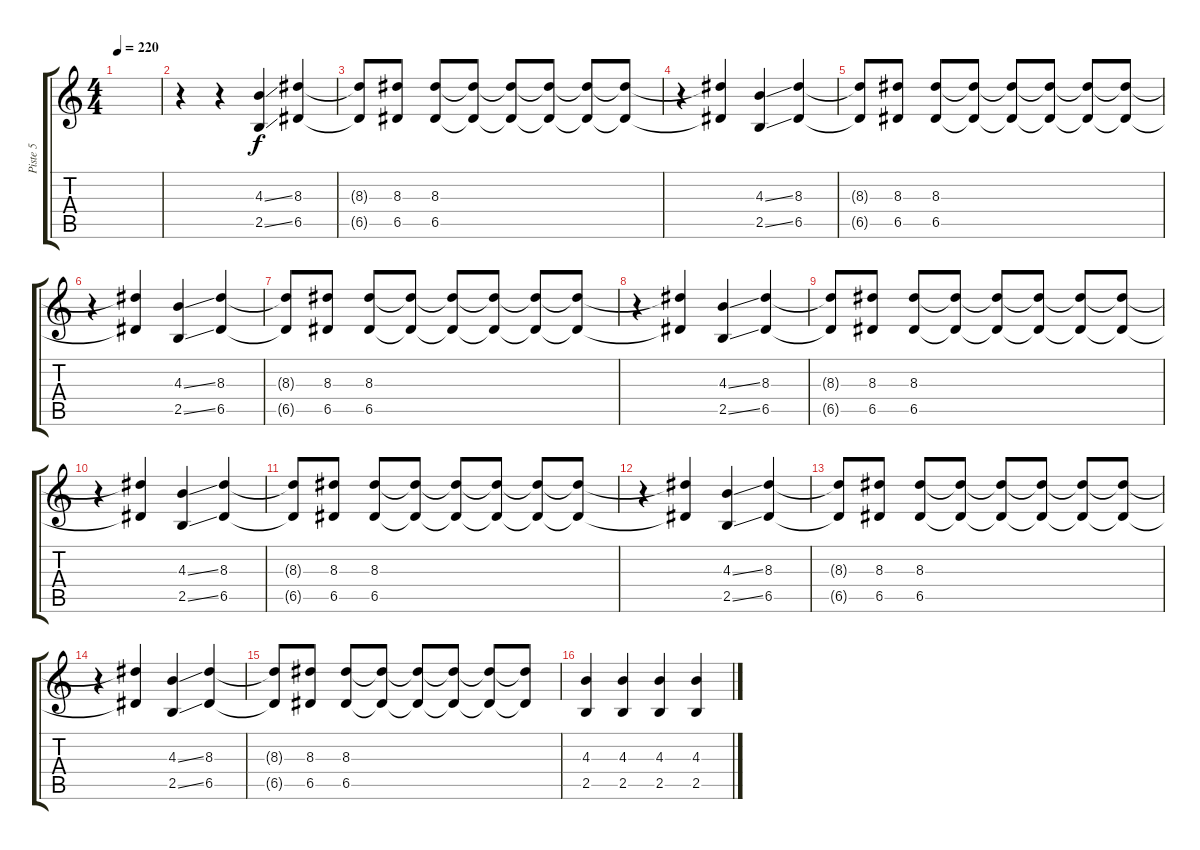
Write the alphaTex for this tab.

\track ("Piste 5" "Piste 5") {instrument acousticguitarsteel}
\staff {score tabs}
\tuning (E4 B3 G3 D3 A2 E2) {hide}
\ts (4 4)
\tempo 220
\clef g2
\ks c
|
r.4 r.4 (4.3{ss} 2.5{ss}).4 (8.3 6.5).4 |
(8.3{t} 6.5{t}).8 (8.3 6.5).8 (8.3 6.5).8 (8.3{t} 6.5{t}).8 (8.3{t} 6.5{t}).8 (8.3{t} 6.5{t}).8 (8.3{t} 6.5{t}).8 (8.3{t} 6.5{t}).8 |
r.4 (8.3{t} 6.5{t}).4 (4.3{ss} 2.5{ss}).4 (8.3 6.5).4 |
(8.3{t} 6.5{t}).8 (8.3 6.5).8 (8.3 6.5).8 (8.3{t} 6.5{t}).8 (8.3{t} 6.5{t}).8 (8.3{t} 6.5{t}).8 (8.3{t} 6.5{t}).8 (8.3{t} 6.5{t}).8 |
r.4 (8.3{t} 6.5{t}).4 (4.3{ss} 2.5{ss}).4 (8.3 6.5).4 |
(8.3{t} 6.5{t}).8 (8.3 6.5).8 (8.3 6.5).8 (8.3{t} 6.5{t}).8 (8.3{t} 6.5{t}).8 (8.3{t} 6.5{t}).8 (8.3{t} 6.5{t}).8 (8.3{t} 6.5{t}).8 |
r.4 (8.3{t} 6.5{t}).4 (4.3{ss} 2.5{ss}).4 (8.3 6.5).4 |
(8.3{t} 6.5{t}).8 (8.3 6.5).8 (8.3 6.5).8 (8.3{t} 6.5{t}).8 (8.3{t} 6.5{t}).8 (8.3{t} 6.5{t}).8 (8.3{t} 6.5{t}).8 (8.3{t} 6.5{t}).8 |
r.4 (8.3{t} 6.5{t}).4 (4.3{ss} 2.5{ss}).4 (8.3 6.5).4 |
(8.3{t} 6.5{t}).8 (8.3 6.5).8 (8.3 6.5).8 (8.3{t} 6.5{t}).8 (8.3{t} 6.5{t}).8 (8.3{t} 6.5{t}).8 (8.3{t} 6.5{t}).8 (8.3{t} 6.5{t}).8 |
r.4 (8.3{t} 6.5{t}).4 (4.3{ss} 2.5{ss}).4 (8.3 6.5).4 |
(8.3{t} 6.5{t}).8 (8.3 6.5).8 (8.3 6.5).8 (8.3{t} 6.5{t}).8 (8.3{t} 6.5{t}).8 (8.3{t} 6.5{t}).8 (8.3{t} 6.5{t}).8 (8.3{t} 6.5{t}).8 |
r.4 (8.3{t} 6.5{t}).4 (4.3{ss} 2.5{ss}).4 (8.3 6.5).4 |
(8.3{t} 6.5{t}).8 (8.3 6.5).8 (8.3 6.5).8 (8.3{t} 6.5{t}).8 (8.3{t} 6.5{t}).8 (8.3{t} 6.5{t}).8 (8.3{t} 6.5{t}).8 (8.3{t} 6.5{t}).8 |
(4.3 2.5).4 (4.3 2.5).4 (4.3 2.5).4 (4.3 2.5).4
